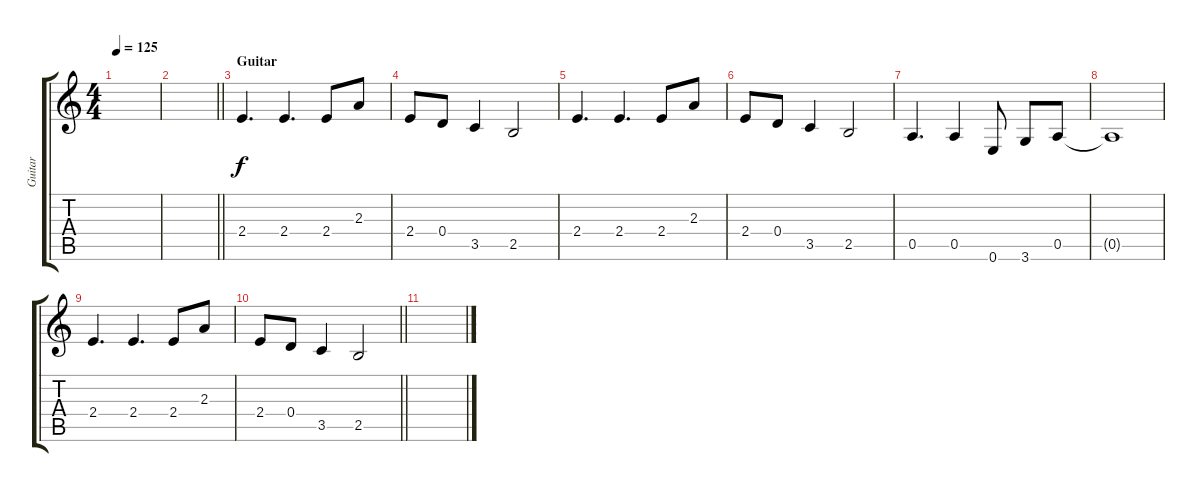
\track ("Guitar" "Guitar") {instrument electricguitarclean}
\staff {score tabs}
\tuning (E4 B3 G3 D3 A2 E2) {hide}
\ts (4 4)
\tempo 125
\clef g2
\ks c
|
\barLineRight lightlight
|
\section ("" "Guitar")
2.4.4{d} 2.4.4{d} 2.4.8 2.3.8 |
2.4.8 0.4.8 3.5.4 2.5.2 |
2.4.4{d} 2.4.4{d} 2.4.8 2.3.8 |
2.4.8 0.4.8 3.5.4 2.5.2 |
0.5.4{d} 0.5.4 0.6.8 3.6.8 0.5.8 |
0.5{t}.1 |
2.4.4{d} 2.4.4{d} 2.4.8 2.3.8 |
\barLineRight lightlight
2.4.8 0.4.8 3.5.4 2.5.2 |
\section ("" "")
